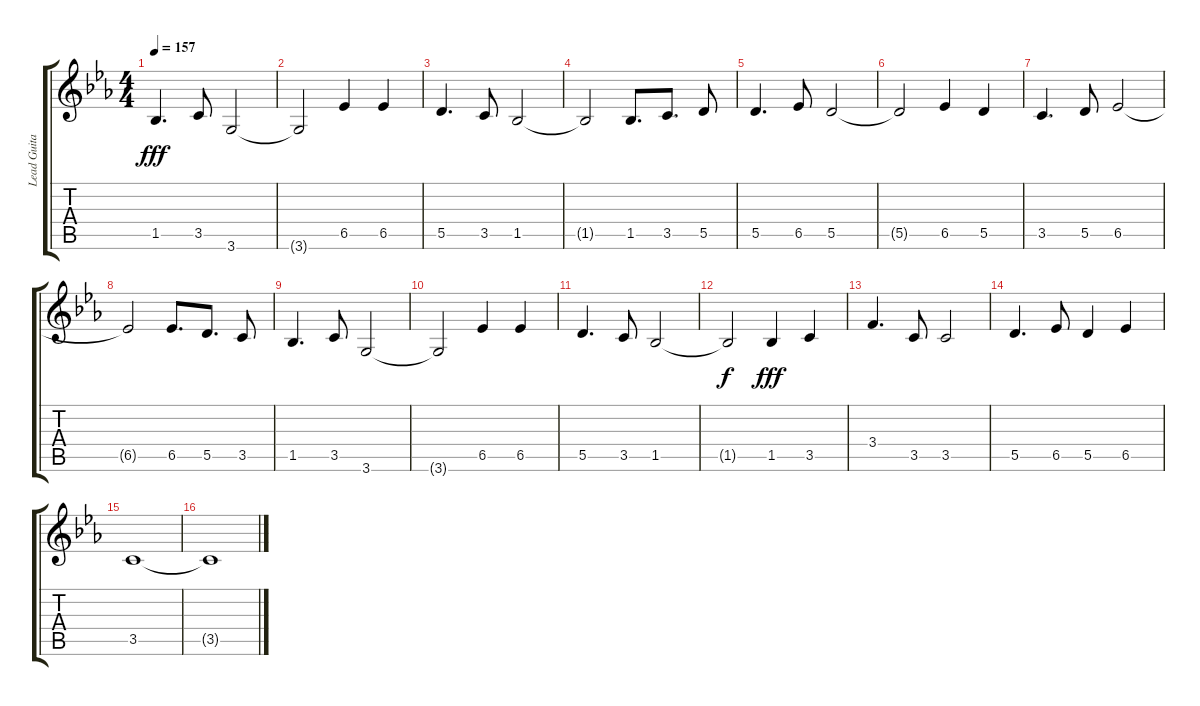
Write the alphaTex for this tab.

\track ("Lead Guitar 1" "Lead Guita") {instrument distortionguitar}
\staff {score tabs}
\tuning (E4 B3 G3 D3 A2 E2) {hide}
\ts (4 4)
\tempo 157
\clef g2
\ks eb
1.5.4{d dy fff} 3.5.8 3.6.2 |
3.6{t}.2 6.5.4 6.5.4 |
5.5.4{d} 3.5.8 1.5.2 |
1.5{t}.2 1.5.8{d} 3.5.8{d} 5.5.8 |
5.5.4{d} 6.5.8 5.5.2 |
5.5{t}.2 6.5.4 5.5.4 |
3.5.4{d} 5.5.8 6.5.2 |
6.5{t}.2 6.5.8{d} 5.5.8{d} 3.5.8 |
1.5.4{d} 3.5.8 3.6.2 |
3.6{t}.2 6.5.4 6.5.4 |
5.5.4{d} 3.5.8 1.5.2 |
1.5{t}.2{dy f} 1.5.4{dy fff} 3.5.4 |
3.4.4{d} 3.5.8 3.5.2 |
5.5.4{d} 6.5.8 5.5.4 6.5.4 |
3.5.1 |
3.5{t}.1
